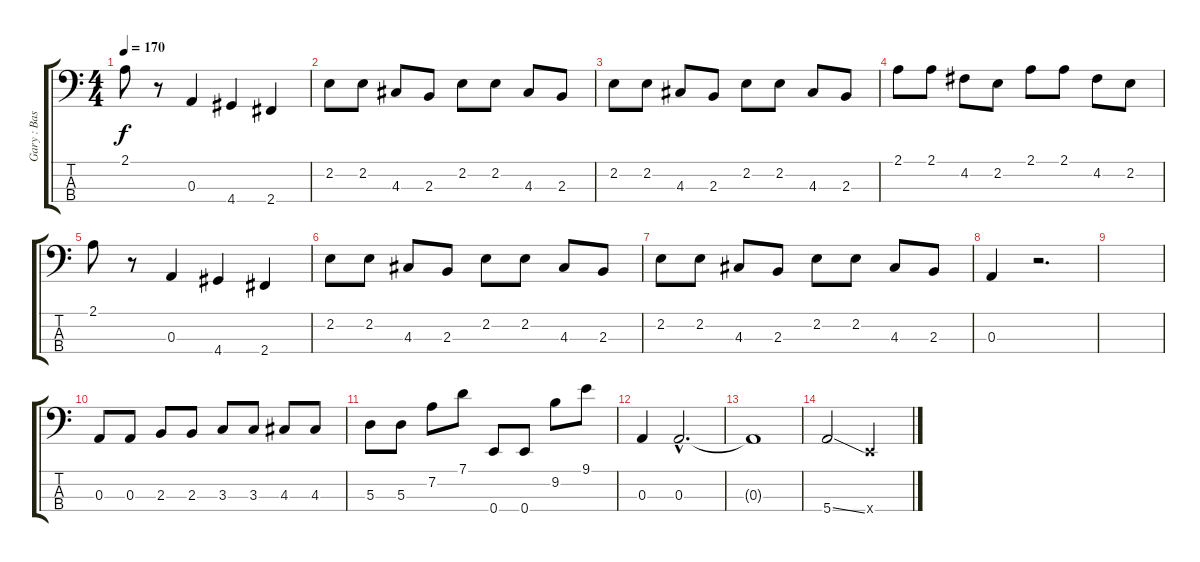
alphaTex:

\track ("Gary : Bass" "Gary : Bas") {instrument electricbasspick}
\staff {score tabs}
\tuning (G2 D2 A1 E1) {hide}
\ts (4 4)
\tempo 170
\clef f4
\ks c
2.1.8{dy f} r.8 0.3.4 4.4.4 2.4.4 |
2.2.8 2.2.8 4.3.8 2.3.8 2.2.8 2.2.8 4.3.8 2.3.8 |
2.2.8 2.2.8 4.3.8 2.3.8 2.2.8 2.2.8 4.3.8 2.3.8 |
2.1.8 2.1.8 4.2.8 2.2.8 2.1.8 2.1.8 4.2.8 2.2.8 |
2.1.8 r.8 0.3.4 4.4.4 2.4.4 |
2.2.8 2.2.8 4.3.8 2.3.8 2.2.8 2.2.8 4.3.8 2.3.8 |
2.2.8 2.2.8 4.3.8 2.3.8 2.2.8 2.2.8 4.3.8 2.3.8 |
0.3.4 r.2{d} |
|
0.3.8 0.3.8 2.3.8 2.3.8 3.3.8 3.3.8 4.3.8 4.3.8 |
5.3.8 5.3.8 7.2.8 7.1.8 0.4.8 0.4.8 9.2.8 9.1.8 |
0.3.4 0.3{hac}.2{d} |
0.3{t}.1 |
5.4{ss}.2 0.4{x}.2
